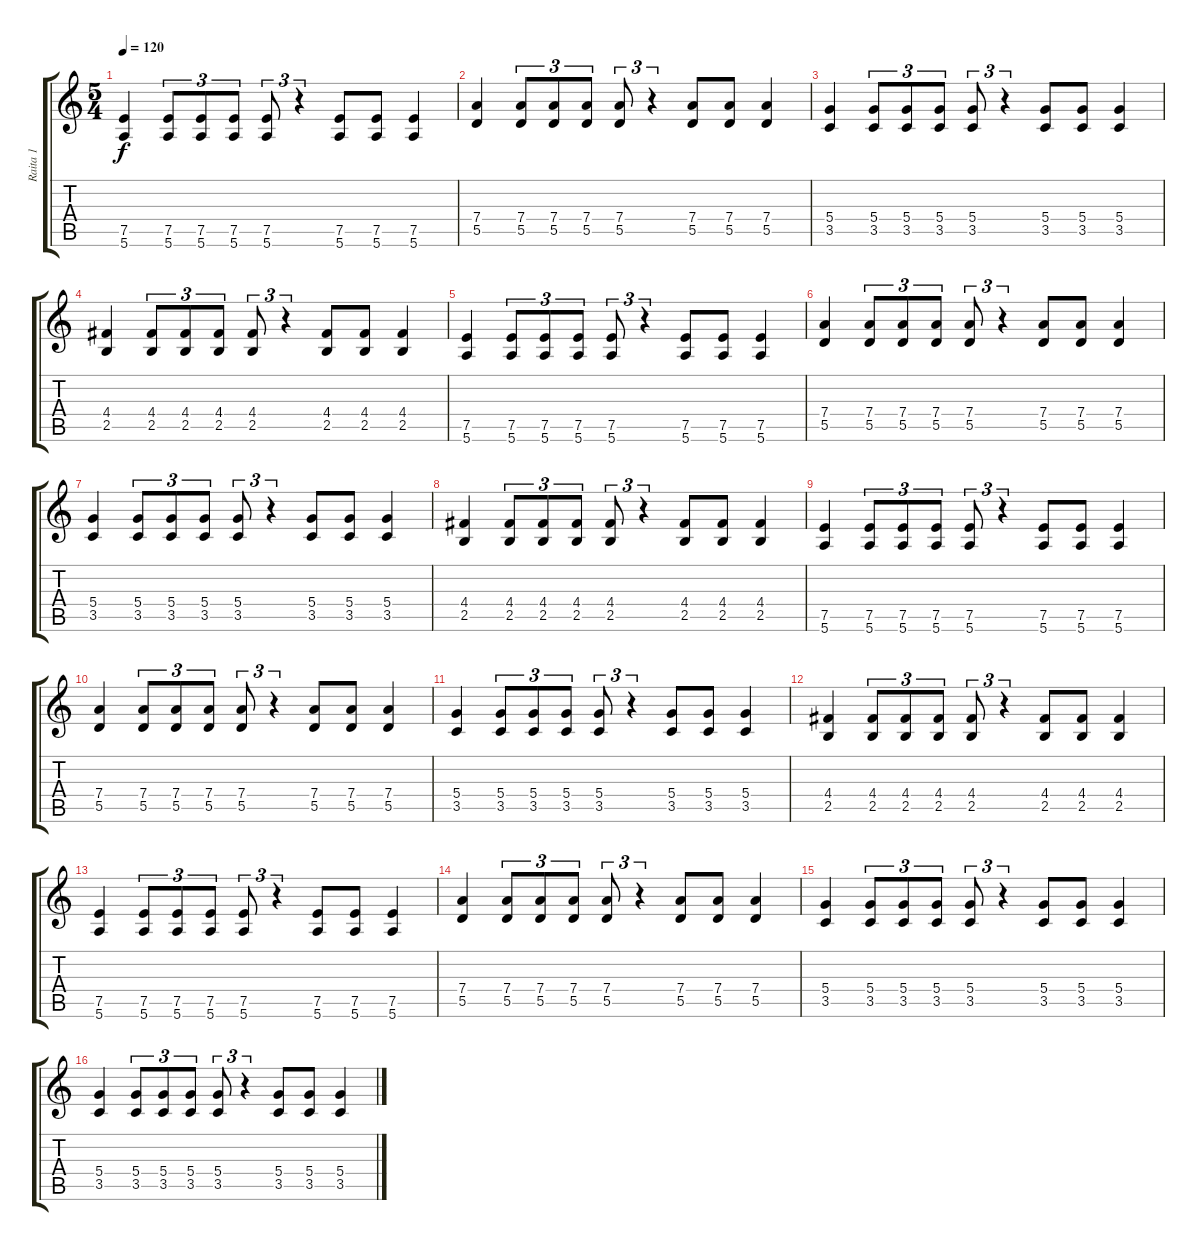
\track ("Raita 1" "Raita 1") {instrument distortionguitar}
\staff {score tabs}
\tuning (E4 B3 G3 D3 A2 E2) {hide}
\ts (5 4)
\tempo 120
\clef g2
\ks c
(7.5 5.6).4{dy f instrument distortionguitar} (7.5 5.6).8{tu (3 2)} (7.5 5.6).8{tu (3 2)} (7.5 5.6).8{tu (3 2)} (7.5 5.6).8{tu (3 2)} r.4{tu (3 2)} (7.5 5.6).8 (7.5 5.6).8 (7.5 5.6).4 |
(7.4 5.5).4 (7.4 5.5).8{tu (3 2)} (7.4 5.5).8{tu (3 2)} (7.4 5.5).8{tu (3 2)} (7.4 5.5).8{tu (3 2)} r.4{tu (3 2)} (7.4 5.5).8 (7.4 5.5).8 (7.4 5.5).4 |
(5.4 3.5).4 (5.4 3.5).8{tu (3 2)} (5.4 3.5).8{tu (3 2)} (5.4 3.5).8{tu (3 2)} (5.4 3.5).8{tu (3 2)} r.4{tu (3 2)} (5.4 3.5).8 (5.4 3.5).8 (5.4 3.5).4 |
(4.4 2.5).4 (4.4 2.5).8{tu (3 2)} (4.4 2.5).8{tu (3 2)} (4.4 2.5).8{tu (3 2)} (4.4 2.5).8{tu (3 2)} r.4{tu (3 2)} (4.4 2.5).8 (4.4 2.5).8 (4.4 2.5).4 |
(7.5 5.6).4 (7.5 5.6).8{tu (3 2)} (7.5 5.6).8{tu (3 2)} (7.5 5.6).8{tu (3 2)} (7.5 5.6).8{tu (3 2)} r.4{tu (3 2)} (7.5 5.6).8 (7.5 5.6).8 (7.5 5.6).4 |
(7.4 5.5).4 (7.4 5.5).8{tu (3 2)} (7.4 5.5).8{tu (3 2)} (7.4 5.5).8{tu (3 2)} (7.4 5.5).8{tu (3 2)} r.4{tu (3 2)} (7.4 5.5).8 (7.4 5.5).8 (7.4 5.5).4 |
(5.4 3.5).4 (5.4 3.5).8{tu (3 2)} (5.4 3.5).8{tu (3 2)} (5.4 3.5).8{tu (3 2)} (5.4 3.5).8{tu (3 2)} r.4{tu (3 2)} (5.4 3.5).8 (5.4 3.5).8 (5.4 3.5).4 |
(4.4 2.5).4 (4.4 2.5).8{tu (3 2)} (4.4 2.5).8{tu (3 2)} (4.4 2.5).8{tu (3 2)} (4.4 2.5).8{tu (3 2)} r.4{tu (3 2)} (4.4 2.5).8 (4.4 2.5).8 (4.4 2.5).4 |
(7.5 5.6).4 (7.5 5.6).8{tu (3 2)} (7.5 5.6).8{tu (3 2)} (7.5 5.6).8{tu (3 2)} (7.5 5.6).8{tu (3 2)} r.4{tu (3 2)} (7.5 5.6).8 (7.5 5.6).8 (7.5 5.6).4 |
(7.4 5.5).4 (7.4 5.5).8{tu (3 2)} (7.4 5.5).8{tu (3 2)} (7.4 5.5).8{tu (3 2)} (7.4 5.5).8{tu (3 2)} r.4{tu (3 2)} (7.4 5.5).8 (7.4 5.5).8 (7.4 5.5).4 |
(5.4 3.5).4 (5.4 3.5).8{tu (3 2)} (5.4 3.5).8{tu (3 2)} (5.4 3.5).8{tu (3 2)} (5.4 3.5).8{tu (3 2)} r.4{tu (3 2)} (5.4 3.5).8 (5.4 3.5).8 (5.4 3.5).4 |
(4.4 2.5).4 (4.4 2.5).8{tu (3 2)} (4.4 2.5).8{tu (3 2)} (4.4 2.5).8{tu (3 2)} (4.4 2.5).8{tu (3 2)} r.4{tu (3 2)} (4.4 2.5).8 (4.4 2.5).8 (4.4 2.5).4 |
(7.5 5.6).4 (7.5 5.6).8{tu (3 2)} (7.5 5.6).8{tu (3 2)} (7.5 5.6).8{tu (3 2)} (7.5 5.6).8{tu (3 2)} r.4{tu (3 2)} (7.5 5.6).8 (7.5 5.6).8 (7.5 5.6).4 |
(7.4 5.5).4 (7.4 5.5).8{tu (3 2)} (7.4 5.5).8{tu (3 2)} (7.4 5.5).8{tu (3 2)} (7.4 5.5).8{tu (3 2)} r.4{tu (3 2)} (7.4 5.5).8 (7.4 5.5).8 (7.4 5.5).4 |
(5.4 3.5).4 (5.4 3.5).8{tu (3 2)} (5.4 3.5).8{tu (3 2)} (5.4 3.5).8{tu (3 2)} (5.4 3.5).8{tu (3 2)} r.4{tu (3 2)} (5.4 3.5).8 (5.4 3.5).8 (5.4 3.5).4 |
(5.4 3.5).4 (5.4 3.5).8{tu (3 2)} (5.4 3.5).8{tu (3 2)} (5.4 3.5).8{tu (3 2)} (5.4 3.5).8{tu (3 2)} r.4{tu (3 2)} (5.4 3.5).8 (5.4 3.5).8 (5.4 3.5).4
